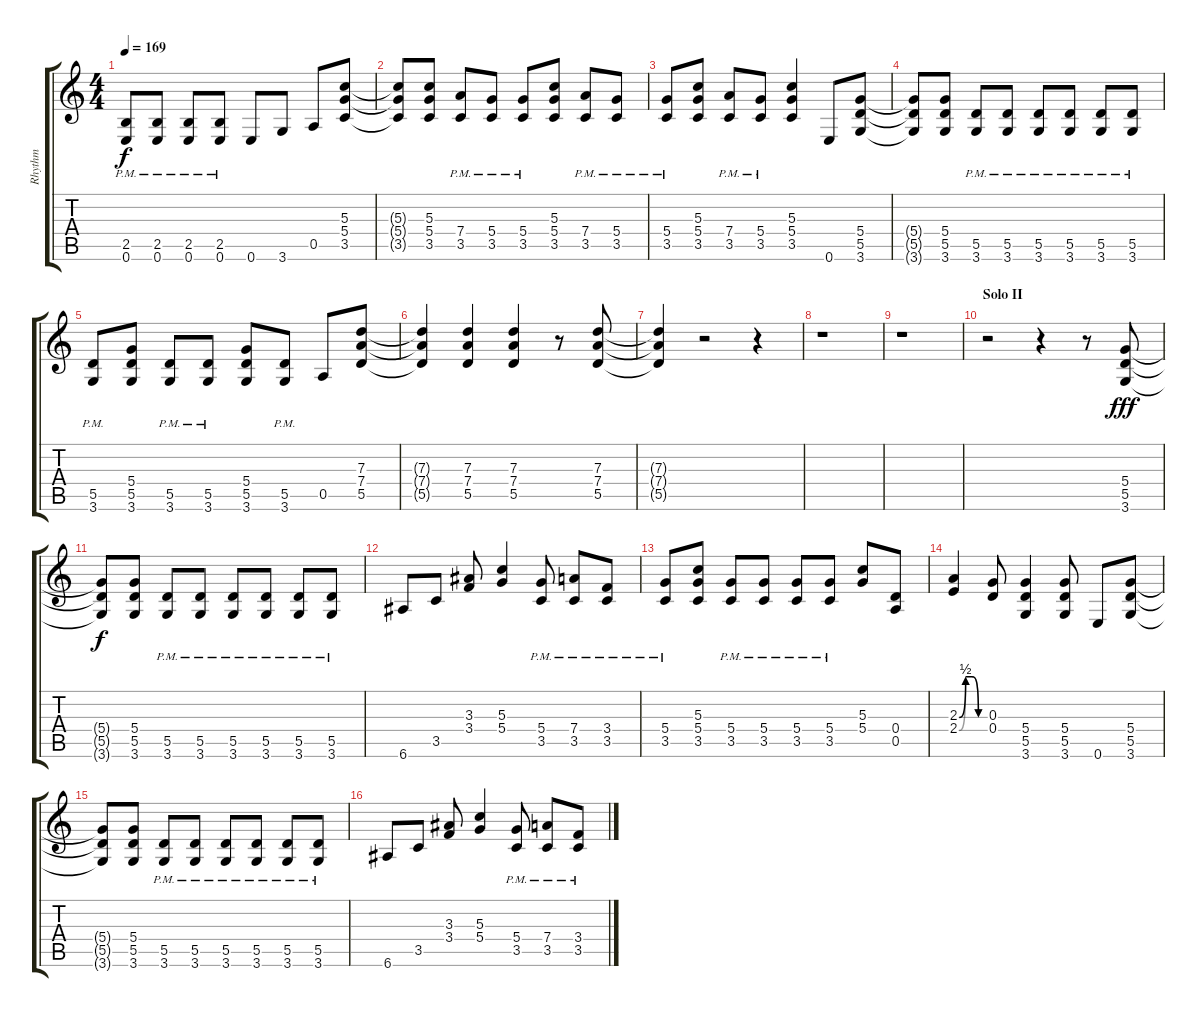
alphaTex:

\track ("Rhythm" "Rhythm") {instrument overdrivenguitar}
\staff {score tabs}
\tuning (E4 B3 G3 D3 A2 E2) {hide}
\ts (4 4)
\tempo 169
\clef g2
\ks c
(2.5{pm} 0.6{pm}).8{dy f} (2.5{pm} 0.6{pm}).8 (2.5{pm} 0.6{pm}).8 (2.5{pm} 0.6{pm}).8 0.6.8 3.6.8 0.5.8 (5.3 5.4 3.5).8 |
(5.3{t} 5.4{t} 3.5{t}).8 (5.3 5.4 3.5).8 (7.4{pm} 3.5{pm}).8 (5.4{pm} 3.5{pm}).8 (5.4{pm} 3.5{pm}).8 (5.3 5.4 3.5).8 (7.4{pm} 3.5{pm}).8 (5.4{pm} 3.5{pm}).8 |
(5.4{pm} 3.5{pm}).8 (5.3 5.4 3.5).8 (7.4{pm} 3.5{pm}).8 (5.4{pm} 3.5{pm}).8 (5.3 5.4 3.5).4 0.6.8 (5.4 5.5 3.6).8 |
(5.4{t} 5.5{t} 3.6{t}).8 (5.4 5.5 3.6).8 (5.5{pm} 3.6{pm}).8 (5.5{pm} 3.6{pm}).8 (5.5{pm} 3.6{pm}).8 (5.5{pm} 3.6{pm}).8 (5.5{pm} 3.6{pm}).8 (5.5{pm} 3.6{pm}).8 |
(5.5{pm} 3.6{pm}).8 (5.4 5.5 3.6).8 (5.5{pm} 3.6{pm}).8 (5.5{pm} 3.6{pm}).8 (5.4 5.5 3.6).8 (5.5{pm} 3.6{pm}).8 0.5.8 (7.3 7.4 5.5).8 |
(7.3{t} 7.4{t} 5.5{t}).4 (7.3 7.4 5.5).4 (7.3 7.4 5.5).4 r.8 (7.3 7.4 5.5).8 |
(7.3{t} 7.4{t} 5.5{t}).4 r.2 r.4 |
r.1 |
r.1 |
\section ("" "Solo II")
r.2 r.4 r.8 (5.4 5.5 3.6).8{dy fff} |
(5.4{t} 5.5{t} 3.6{t}).8{dy f} (5.4 5.5 3.6).8 (5.5{pm} 3.6{pm}).8 (5.5{pm} 3.6{pm}).8 (5.5{pm} 3.6{pm}).8 (5.5{pm} 3.6{pm}).8 (5.5{pm} 3.6{pm}).8 (5.5{pm} 3.6{pm}).8 |
6.6.8 3.5.8 (3.3 3.4).8 (5.3 5.4).4 (5.4{pm} 3.5{pm}).8 (7.4{pm} 3.5{pm}).8 (3.4{pm} 3.5{pm}).8 |
(5.4{pm} 3.5{pm}).8 (5.3 5.4 3.5).8 (5.4{pm} 3.5{pm}).8 (5.4{pm} 3.5{pm}).8 (5.4{pm} 3.5{pm}).8 (5.4{pm} 3.5{pm}).8 (5.3 5.4).8 (0.4 0.5).8 |
(2.3{be (custom 0 0 15 2 30 2 45 0 60 0)} 2.4{be (custom 0 0 15 2 30 2 45 0 60 0)}).4 (0.3 0.4).8 (5.4 5.5 3.6).4 (5.4 5.5 3.6).8 0.6.8 (5.4 5.5 3.6).8 |
(5.4{t} 5.5{t} 3.6{t}).8 (5.4 5.5 3.6).8 (5.5{pm} 3.6{pm}).8 (5.5{pm} 3.6{pm}).8 (5.5{pm} 3.6{pm}).8 (5.5{pm} 3.6{pm}).8 (5.5{pm} 3.6{pm}).8 (5.5{pm} 3.6{pm}).8 |
6.6.8 3.5.8 (3.3 3.4).8 (5.3 5.4).4 (5.4{pm} 3.5{pm}).8 (7.4{pm} 3.5{pm}).8 (3.4{pm} 3.5{pm}).8
